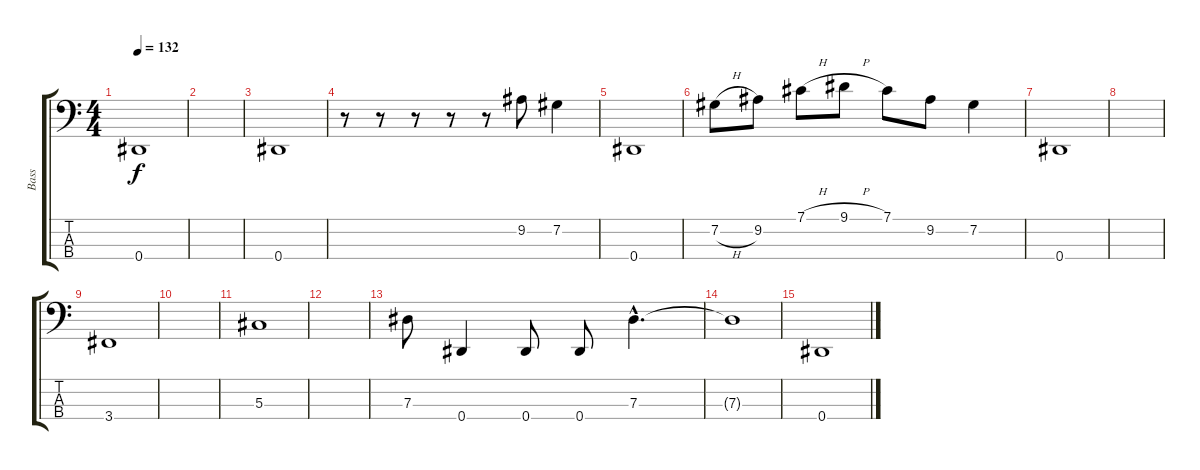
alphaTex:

\track ("Bass" "Bass") {instrument electricbassfinger}
\staff {score tabs}
\tuning (Gb2 Db2 Ab1 Eb1) {hide}
\ts (4 4)
\tempo 132
\clef f4
\ks c
0.4.1{dy f} |
|
0.4.1 |
r.8 r.8 r.8 r.8 r.8 9.2.8 7.2.4 |
0.4.1 |
7.2{h}.8 9.2.8 7.1{h}.8 9.1{h}.8 7.1.8 9.2.8 7.2.4 |
0.4.1 |
|
3.4.1 |
|
5.3.1 |
|
7.3.8 0.4.4 0.4.8 0.4.8 7.3{hac}.4{d} |
7.3{t}.1 |
0.4.1
